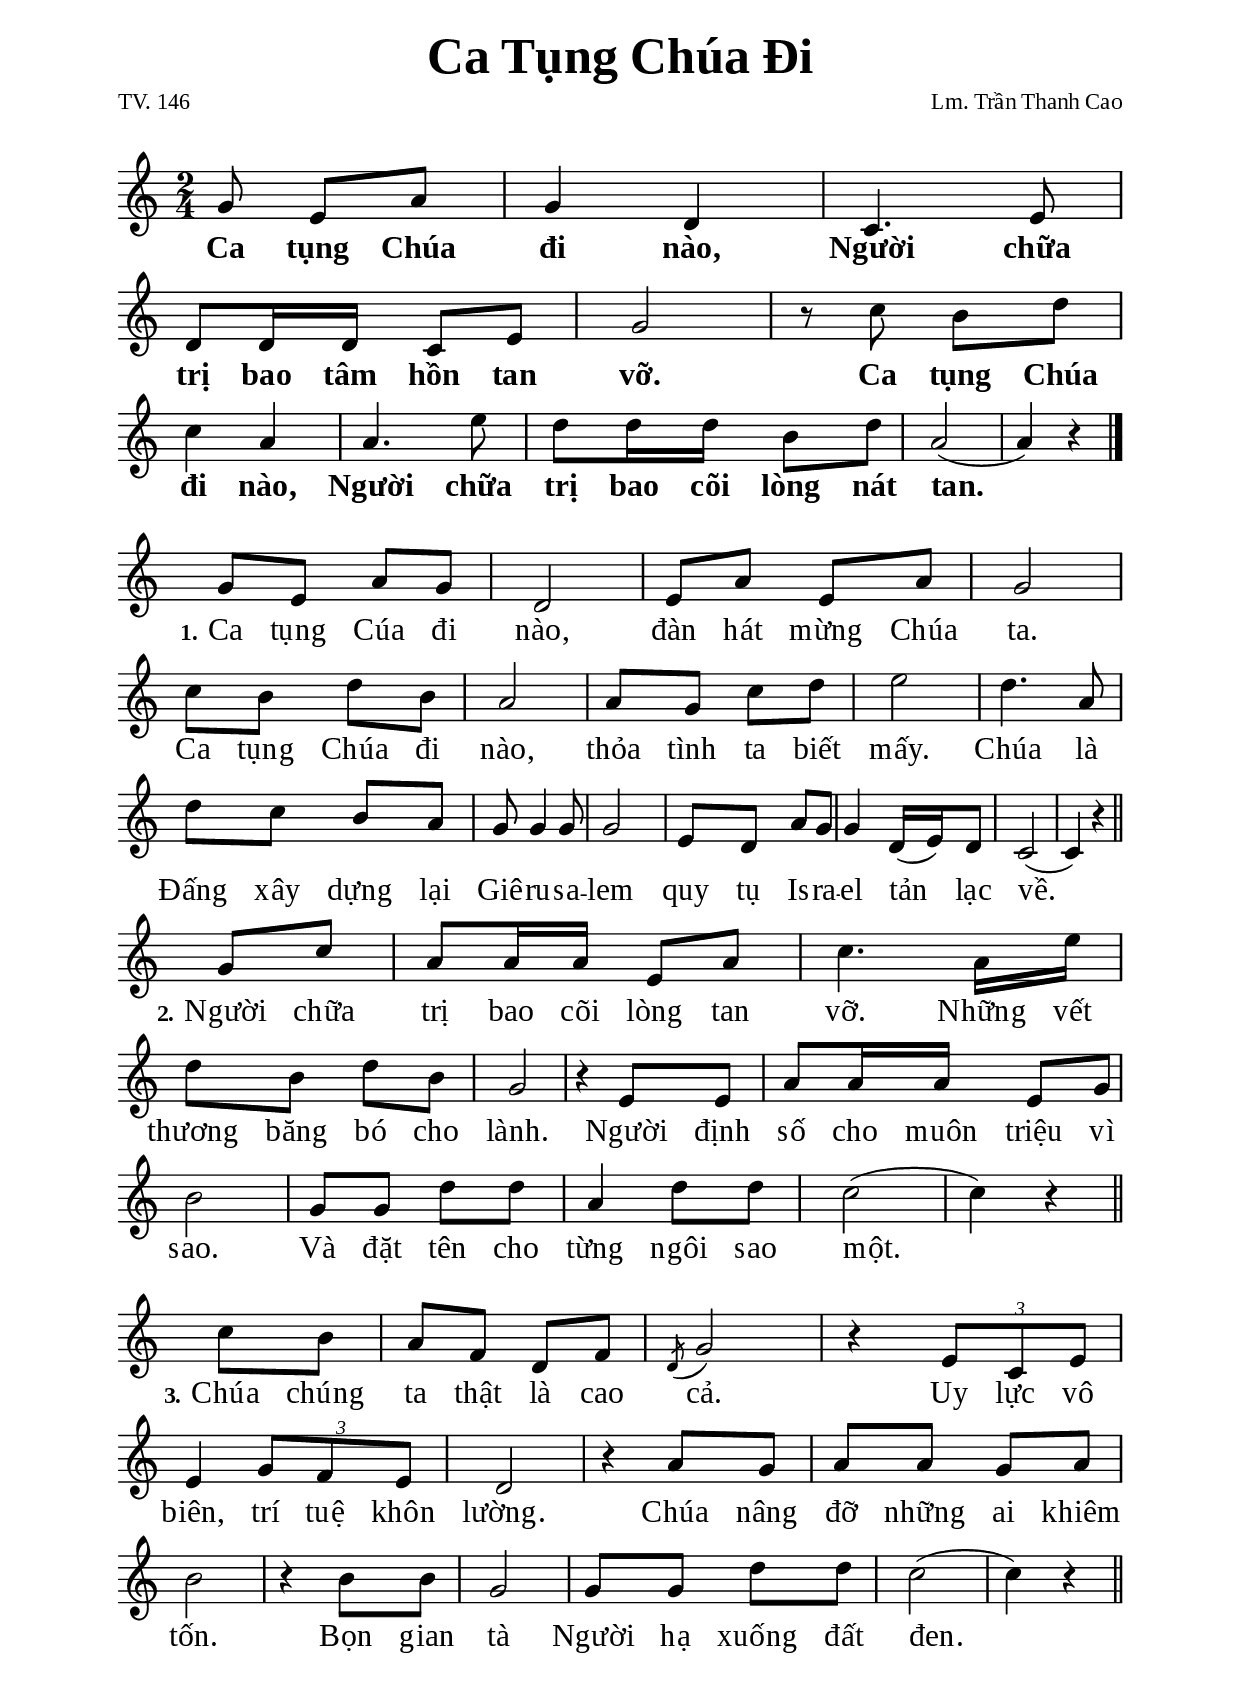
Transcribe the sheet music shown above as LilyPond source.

% Cài đặt chung
\version "2.20.0"
\include "english.ly"

\header {
 title = \markup { \fontsize #3 "Ca Tụng Chúa Đi" }
  poet = "TV. 146"
  composer = "Lm. Trần Thanh Cao"
  arranger = " "
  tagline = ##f
}

\paper {
  #(set-paper-size "a4")
  top-margin = 10\mm
  bottom-margin = 10\mm
  left-margin = 20\mm
  right-margin = 20\mm
  indent = #0
  #(define fonts
    (make-pango-font-tree
      "Liberation Serif"
      "Liberation Serif"
      "Liberation Serif"
      (/ 20 20)))
  page-count = #1
}

% Nhạc điệp khúc
nhacDiepKhuc = \relative c'' {
  \partial 4. g8 e a |
  g4 d |
  c4. e8 |
  d d16 d  c8 e |
  g2 |
  r8 c b d |
  c4 a |
  a4. e'8 |
  d d16 d b8 d |
  a2 ( |
  a4) r \bar "|."
}

% Nhạc phiên khúc
nhacPhienKhucMot = \relative c'' {
  g8 e a g |
  d2 |
  e8 a e a |
  g2 |
  c8 b d b |
  a2 |
  a8 g c d |
  e2 |
  d4. a8 |
  d8 c b a |
  g8 g4 g8 |
  g2 |
  e8 d a' g |
  g4 d16 (e) d8 |
  c2 ( |
  c4) r \bar "||"
}

nhacPhienKhucHai = \relative c'' {
  \partial 4 g8 c |
  a a16 a e8 a |
  c4. a16 e' |
  d8 b d b |
  g2 |
  r4 e8 e |
  a a16 a e8 g |
  b2 |
  g8 g d' d |
  a4 d8 d |
  c2 ( |
  c4) r \bar "||"
}

nhacPhienKhucBa = \relative c'' {
  \partial 4 c8 b |
  a f d f |
  \acciaccatura d8 g2 |
  r4 \tuplet 3/2 { e8 c e } |
  e4 \tuplet 3/2 { g8 f e } |
  d2 |
  r4 a'8 g |
  a a g a |
  b2 |
  r4 b8 b |
  g2 |
  g8 g d' d |
  c2 ( |
  c4) r \bar "||"
}

% Lời điệp khúc
loiDiepKhuc = \lyricmode {
  Ca tụng Chúa đi nào, Người chữa trị bao tâm hồn tan vỡ.
  Ca tụng Chúa đi nào, Người chữa trị bao cõi lòng nát tan.
}

% Lời phiên khúc
loiPhienKhucMot = \lyricmode {
  \set stanza = #"1."
  Ca tụng Cúa đi nào, đàn hát mừng Chúa ta.
  Ca tụng Chúa đi nào, thỏa tình ta biết mấy.
  Chúa là Đấng xây dựng lại Giê -- ru -- sa -- lem
  quy tụ Is -- ra -- el tản lạc về.
}

loiPhienKhucHai = \lyricmode {
  \set stanza = #"2."
  Người chữa trị bao cõi lòng tan vỡ.
  Những vết thương băng bó cho lành.
  Người định số cho muôn triệu vì sao.
  Và đặt tên cho từng ngôi sao một.
}

loiPhienKhucBa = \lyricmode {
  \set stanza = #"3."
  Chúa chúng ta thật là cao cả.
  Uy lực vô biên, trí tuệ khôn lường.
  Chúa nâng đỡ những ai khiêm tốn.
  Bọn gian tà Người hạ xuống đất đen.
}


% Dàn trang
\score {
  \new ChoirStaff <<
    \new Staff = diepKhuc \with {
        \consists "Merge_rests_engraver"
        \magnifyStaff #(magstep +1)
      }
      <<
      \new Voice = beSop {
        \key c \major \time 2/4 \stemNeutral \nhacDiepKhuc
      }
    >>
    \new Lyrics \lyricsto beSop \loiDiepKhuc
  >>
  \layout {
    \override Lyrics.LyricText.font-series = #'bold
    \override Lyrics.LyricText.font-size = #+3
    \override Lyrics.LyricSpace.minimum-distance = #3.0
    \override Score.BarNumber.break-visibility = ##(#f #f #f)
    \override Score.SpacingSpanner.uniform-stretching = ##t
  }
}

\score {
  \new ChoirStaff <<
    \new Staff = phienKhuc \with {
        \magnifyStaff #(magstep +1)
      }
      <<
      \new Voice = beSop {
        \key c \major \time 2/4 \nhacPhienKhucMot
      }
    >>
    \new Lyrics \lyricsto beSop \loiPhienKhucMot
  >>
  \layout {
    \override Staff.TimeSignature.transparent = ##t
    \override Lyrics.LyricText.font-size = #+3
    \override Lyrics.LyricSpace.minimum-distance = #2.5
    \override Score.BarNumber.break-visibility = ##(#f #f #f)
    \override Score.SpacingSpanner.uniform-stretching = ##t
  } 
}

\score {
  \new ChoirStaff <<
    \new Staff = phienKhuc \with {
        \magnifyStaff #(magstep +1)
      }
      <<
      \new Voice = beSop {
        \key c \major \time 2/4 \nhacPhienKhucHai
      }
    >>
    \new Lyrics \lyricsto beSop \loiPhienKhucHai
  >>
  \layout {
    \override Staff.TimeSignature.transparent = ##t
    \override Lyrics.LyricText.font-size = #+3
    \override Lyrics.LyricSpace.minimum-distance = #2.5
    \override Score.BarNumber.break-visibility = ##(#f #f #f)
    \override Score.SpacingSpanner.uniform-stretching = ##t
  } 
}

\score {
  \new ChoirStaff <<
    \new Staff = phienKhuc \with {
        \magnifyStaff #(magstep +1)
      }
      <<
      \new Voice = beSop {
        \key c \major \time 2/4 \nhacPhienKhucBa
      }
    >>
    \new Lyrics \lyricsto beSop \loiPhienKhucBa
  >>
  \layout {
    \override Staff.TimeSignature.transparent = ##t
    \override Lyrics.LyricText.font-size = #+3
    \override Lyrics.LyricSpace.minimum-distance = #2.5
    \override Score.BarNumber.break-visibility = ##(#f #f #f)
    \override Score.SpacingSpanner.uniform-stretching = ##t
  } 
}
